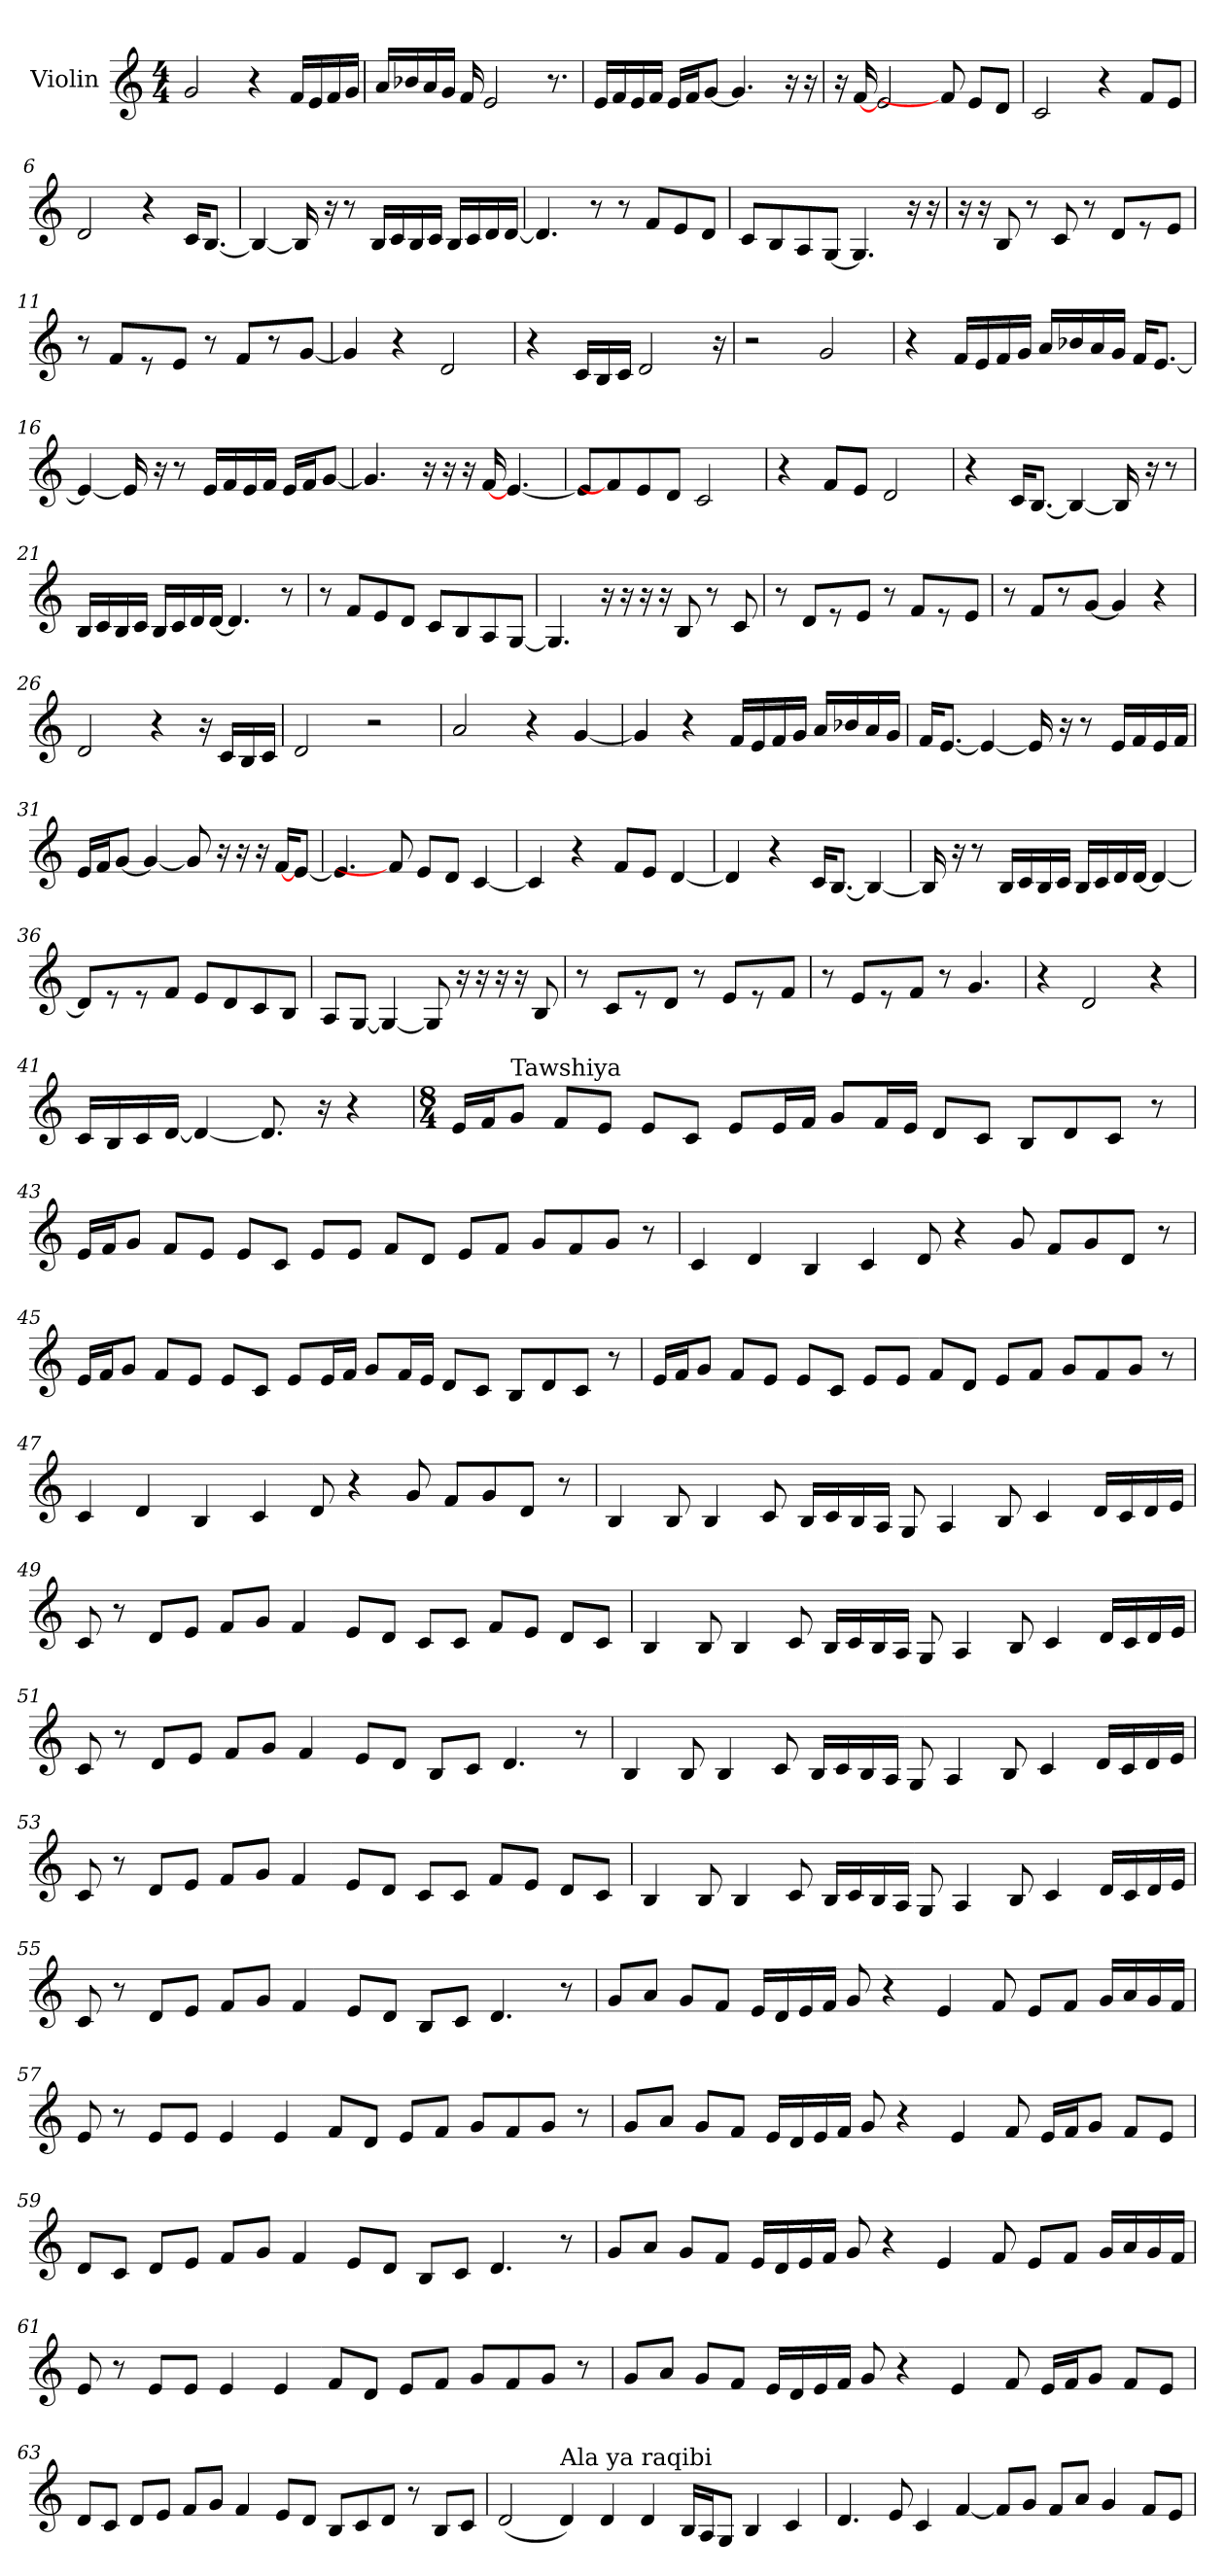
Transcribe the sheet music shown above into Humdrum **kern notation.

**kern
*part1
*staff1
*I"Violin
*clefG2
*k[]
*C:
*M4/4
*MM90
=1
2g/
4r
16f/LL
16e/
16f/
16g/JJ
=2
16a/LL
16b-X/
16a/
16g/JJ
16f/
2e/
8.r
=3
16e/LL
16f/
16e/
16f/JJ
16e/LL
16f/J
[8g/J
4.g/]
16r
16r
!!LO:LB:g=z
=4
16r
[16f/
2e/
8f/]
8e/L
8d/J
=5
2c/
4r
8f/L
8e/J
=6
2d/
4r
16c/KL
[8.B/J
=7
4B/_
16B/]
16r
8r
16B/LL
16c/
16B/
16c/JJ
16B/LL
16c/
16d/
[16d/JJ
!!LO:LB:g=z
=8
4.d/]
8r
8r
8f/L
8e/
8d/J
=9
8c/L
8B/
8A/
[8G/J
4.G/]
16r
16r
=10
16r
16r
8B/
8r
8c/
8r
8d/L
8r
8e/J
=11
8r
8f/L
8r
8e/J
8r
8f/L
8r
[8g/J
=12
4g/]
4r
2d/
!!LO:LB:g=z
=13
4r
16c/LL
16B/
16c/JJ
2d/
16r
=14
2r
2g/
=15
4r
16f/LL
16e/
16f/
16g/JJ
16a/LL
16b-X/
16a/
16g/JJ
16f/KL
[8.e/J
=16
4e/_
16e/]
16r
8r
16e/LL
16f/
16e/
16f/JJ
16e/LL
16f/J
[8g/J
!!LO:LB:g=z
=17
4.g/]
16r
16r
16r
[16f/
[4.e/
=18
8e/L]
8f/]
8e/
8d/J
2c/
=19
4r
8f/L
8e/J
2d/
=20
4r
16c/KL
[8.B/J
4B/_
16B/]
16r
8r
!!LO:LB:g=z
=21
16B/LL
16c/
16B/
16c/JJ
16B/LL
16c/
16d/
[16d/JJ
4.d/]
8r
=22
8r
8f/L
8e/
8d/J
8c/L
8B/
8A/
[8G/J
=23
4.G/]
16r
16r
16r
16r
8B/
8r
8c/
=24
8r
8d/L
8r
8e/J
8r
8f/L
8r
8e/J
!!LO:LB:g=z
=25
8r
8f/L
8r
[8g/J
4g/]
4r
=26
2d/
4r
16r
16c/LL
16B/
16c/JJ
=27
2d/
2r
=28
2a/
4r
[4g/
=29
4g/]
4r
16f/LL
16e/
16f/
16g/JJ
16a/LL
16b-X/
16a/
16g/JJ
!!LO:LB:g=z
=30
16f/KL
[8.e/J
4e/_
16e/]
16r
8r
16e/LL
16f/
16e/
16f/JJ
=31
16e/LL
16f/J
[8g/J
4g/_
8g/]
16r
16r
16r
[16f/KL
[8e/J
=32
4.e/]
8f/]
8e/L
8d/J
[4c/
=33
4c/]
4r
8f/L
8e/J
[4d/
!!LO:PB:g=z
=34
4d/]
4r
16c/KL
[8.B/J
4B/_
=35
16B/]
16r
8r
16B/LL
16c/
16B/
16c/JJ
16B/LL
16c/
16d/
[16d/JJ
4d/_
=36
8d/L]
8r
8r
8f/J
8e/L
8d/
8c/
8B/J
!!LO:LB:g=z
=37
8A/L
[8G/J
4G/_
8G/]
16r
16r
16r
16r
8B/
=38
8r
8c/L
8r
8d/J
8r
8e/L
8r
8f/J
=39
8r
8e/L
8r
8f/J
8r
4.g/
=40
4r
2d/
4r
!!LO:LB:g=z
=41
16c/LL
16B/
16c/
[16d/JJ
4d/_
8.d/]
16r
4r
=42
*M8/4
*MM70
16e/LL
16f/J
!LO:TX:a:t=Tawshiya
8g/J
8f/L
8e/J
8e/L
8c/J
8e/L
16e/L
16f/JJ
8g/L
16f/L
16e/JJ
8d/L
8c/J
8B/L
8d/
8c/J
8r
!!LO:LB:g=z
=43
16e/LL
16f/J
8g/J
8f/L
8e/J
8e/L
8c/J
8e/L
8e/J
8f/L
8d/J
8e/L
8f/J
8g/L
8f/
8g/J
8r
=44
4c/
4d/
4B/
4c/
8d/
4r
8g/
8f/L
8g/
8d/J
8r
!!LO:LB:g=z
=45
16e/LL
16f/J
8g/J
8f/L
8e/J
8e/L
8c/J
8e/L
16e/L
16f/JJ
8g/L
16f/L
16e/JJ
8d/L
8c/J
8B/L
8d/
8c/J
8r
=46
16e/LL
16f/J
8g/J
8f/L
8e/J
8e/L
8c/J
8e/L
8e/J
8f/L
8d/J
8e/L
8f/J
8g/L
8f/
8g/J
8r
!!LO:LB:g=z
=47
4c/
4d/
4B/
4c/
8d/
4r
8g/
8f/L
8g/
8d/J
8r
=48
4B/
8B/
4B/
8c/
16B/LL
16c/
16B/
16A/JJ
8G/
4A/
8B/
4c/
16d/LL
16c/
16d/
16e/JJ
!!LO:LB:g=z
=49
8c/
8r
8d/L
8e/J
8f/L
8g/J
4f/
8e/L
8d/J
8c/L
8c/J
8f/L
8e/J
8d/L
8c/J
=50
4B/
8B/
4B/
8c/
16B/LL
16c/
16B/
16A/JJ
8G/
4A/
8B/
4c/
16d/LL
16c/
16d/
16e/JJ
!!LO:LB:g=z
=51
8c/
8r
8d/L
8e/J
8f/L
8g/J
4f/
8e/L
8d/J
8B/L
8c/J
4.d/
8r
=52
4B/
8B/
4B/
8c/
16B/LL
16c/
16B/
16A/JJ
8G/
4A/
8B/
4c/
16d/LL
16c/
16d/
16e/JJ
!!LO:PB:g=z
=53
8c/
8r
8d/L
8e/J
8f/L
8g/J
4f/
8e/L
8d/J
8c/L
8c/J
8f/L
8e/J
8d/L
8c/J
=54
4B/
8B/
4B/
8c/
16B/LL
16c/
16B/
16A/JJ
8G/
4A/
8B/
4c/
16d/LL
16c/
16d/
16e/JJ
!!LO:LB:g=z
=55
8c/
8r
8d/L
8e/J
8f/L
8g/J
4f/
8e/L
8d/J
8B/L
8c/J
4.d/
8r
=56
8g/L
8a/J
8g/L
8f/J
16e/LL
16d/
16e/
16f/JJ
8g/
4r
4e/
8f/
8e/L
8f/J
16g/LL
16a/
16g/
16f/JJ
!!LO:LB:g=z
=57
8e/
8r
8e/L
8e/J
4e/
4e/
8f/L
8d/J
8e/L
8f/J
8g/L
8f/
8g/J
8r
=58
8g/L
8a/J
8g/L
8f/J
16e/LL
16d/
16e/
16f/JJ
8g/
4r
4e/
8f/
16e/LL
16f/J
8g/J
8f/L
8e/J
!!LO:LB:g=z
=59
8d/L
8c/J
8d/L
8e/J
8f/L
8g/J
4f/
8e/L
8d/J
8B/L
8c/J
4.d/
8r
=60
8g/L
8a/J
8g/L
8f/J
16e/LL
16d/
16e/
16f/JJ
8g/
4r
4e/
8f/
8e/L
8f/J
16g/LL
16a/
16g/
16f/JJ
!!LO:LB:g=z
=61
8e/
8r
8e/L
8e/J
4e/
4e/
8f/L
8d/J
8e/L
8f/J
8g/L
8f/
8g/J
8r
=62
8g/L
8a/J
8g/L
8f/J
16e/LL
16d/
16e/
16f/JJ
8g/
4r
4e/
8f/
16e/LL
16f/J
8g/J
8f/L
8e/J
!!LO:LB:g=z
=63
8d/L
8c/J
8d/L
8e/J
8f/L
8g/J
4f/
8e/L
8d/J
8B/L
8c/
8d/J
8r
8B/L
8c/J
=64
(2d/
!LO:TX:a:t=Ala ya raqibi
4d/)
4d/
4d/
16B/LL
16A/J
8G/J
4B/
4c/
!!LO:LB:g=z
=65
4.d/
8e/
4c/
[4f/
8f/L]
8g/J
8f/L
8a/J
4g/
8f/L
8e/J
=
*-
